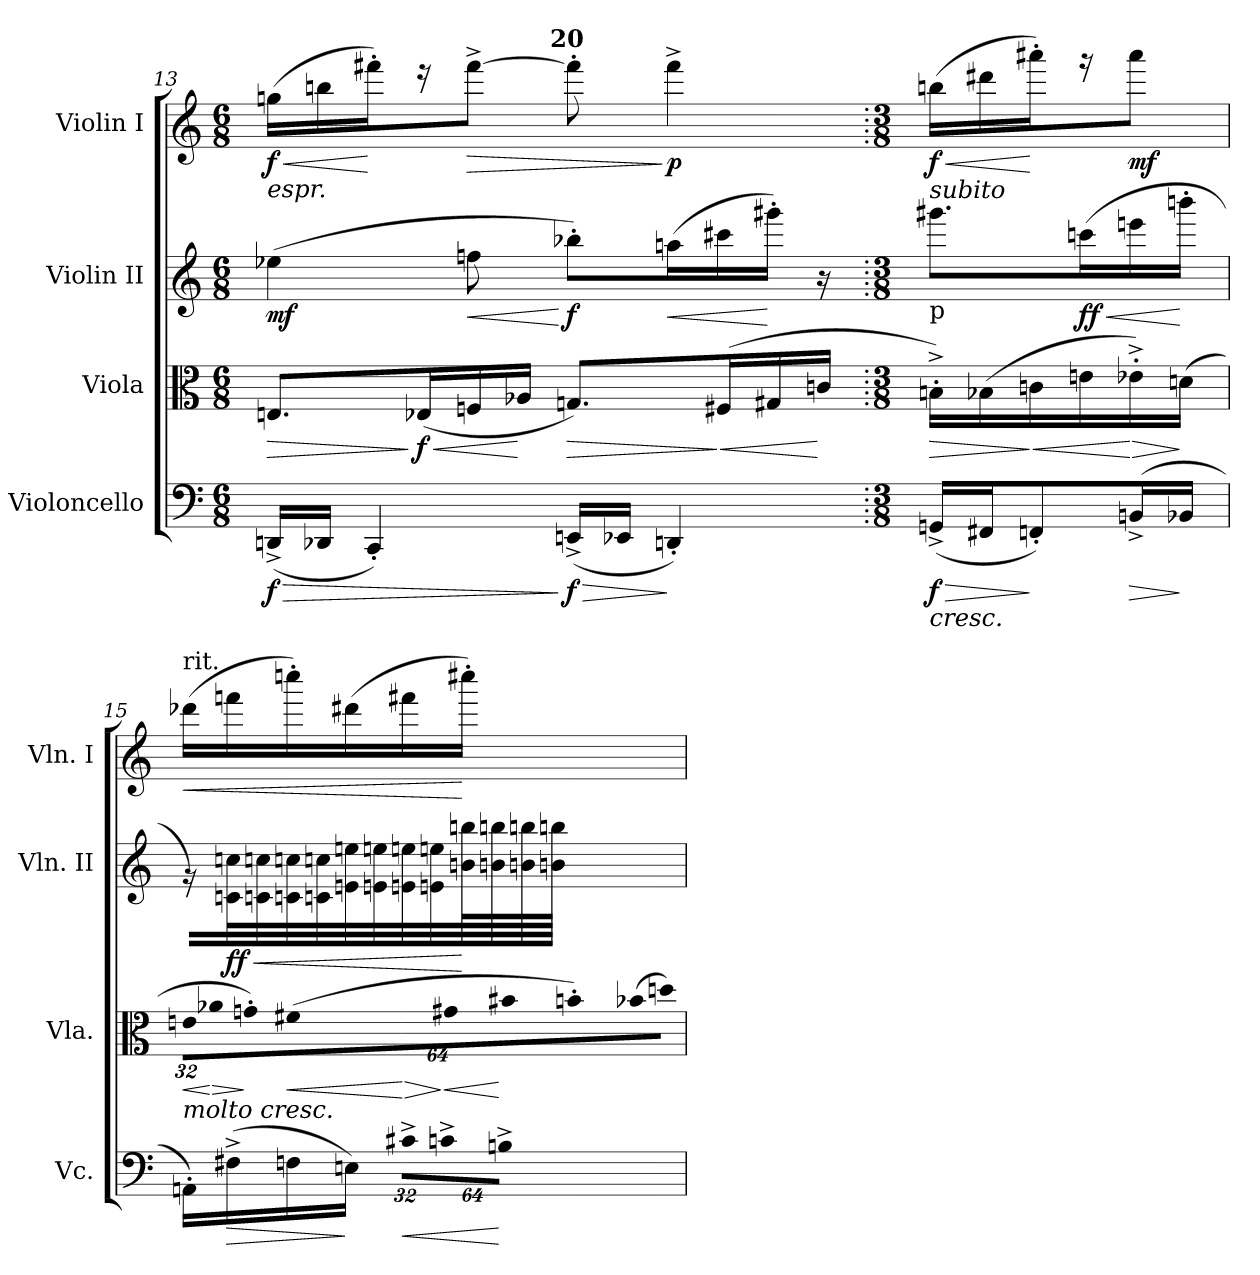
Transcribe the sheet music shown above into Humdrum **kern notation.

**kern	**dynam	**kern	**dynam	**kern	**dynam	**kern	**dynam
*part4	*part4	*part3	*part3	*part2	*part2	*part1	*part1
*staff4	*staff4	*staff3	*staff3	*staff2	*staff2	*staff1	*staff1
*I"Violoncello	*	*I"Viola	*	*I"Violin II	*	*I"Violin I	*
*I'Vc.	*	*I'Vla.	*	*I'Vln. II	*	*I'Vln. I	*
*clefF4	*	*clefC3	*	*clefG2	*	*clefG2	*
*k[]	*	*k[]	*	*k[]	*	*k[]	*
*C:	*	*C:	*	*C:	*	*C:	*
*M6/8	*	*M6/8	*	*M6/8	*	*M6/8	*
=13	=13	=13	=13	=13	=13	=13	=13
!	!	!	!	!	!	!LO:TX:b:i:t=espr.	!
!	!LO:HP:b	!	!LO:HP:b	!	!	!	!LO:HP:b
(16DDn^i/LL	> f	8.Eni/L	>	(4ee-Xi\	mf	(16ggni\LL	< f
16DD-Xi/JJ	.	.	.	.	.	16bbni\	.
4CC'i/)	.	.	.	.	.	16fff#X'i\J)	[
!	!	!	!LO:HP:n=1:b	!	!	!	!
.	.	(16E-Xi/L	] < f	.	.	16r	.
!	!	!	!	!	!LO:HP:b	!	!LO:HP:b
.	.	16Fni/	.	8ffni\	<	[>8fff#^i\J	>
.	.	16A-Xi/JJ	[	.	.	.	.
!	!	!	!	!	!	!LO:TX:a:B:cj:t=20	!
!	!LO:HP:n=1:b	!	!LO:HP:b	!	!	!	!
(16EEn^i/LL	] > f	8.Gni/L)	>	8bb-X'i\L)	[ f	8fff#'i\]	.
16EE-Xi/JJ	.	.	.	.	.	.	.
!	!	!	!	!	!LO:HP:b	!	!
4DDn'i/)	]	.	.	(16aani\L	<	4fff#^i\	] p
!	!	!	!LO:HP:n=1:b	!	!	!	!
.	.	(16F#Xi/L	] <	16ccc#Xi\	.	.	.
.	.	16G#Xi/	.	16ggg#X'i\JJ)	[	.	.
.	.	16cni/JJ	[	16r	.	.	.
=14.	=14.	=14.	=14.	=14.	=14.	=14.	=14.
*M3/8	*	*M3/8	*	*M3/8	*	*M3/8	*
!	!	!	!	!LO:TX:b:t=p	!	!	!
!	!	!	!	!LO:TX:i:t=subito	!	!	!
!LO:TX:b:i:t=cresc.	!	!	!	!	!	!	!
!	!LO:HP:b	!	!LO:HP:b	!	!	!	!LO:HP:b
(16GGn^i/LL	> f	16Bn'^i\LL)	>	8.ggg#Xi\L	.	(16bbni\LL	< f
16FF#Xi/J	.	(16B-Xi\	.	.	.	16ddd#Xi\	.
!	!	!	!LO:HP:n=1:b	!	!	!	!
8FFn'i/)	]	16cni\	] <	.	.	16aaa#X'i\J)	[
!	!	!	!	!	!LO:HP:b	!	!
.	.	16eni\	.	(16cccni\L	< ff	16r	.
!	!LO:HP:b	!	!LO:HP:n=1:b	!	!	!	!
(16BBn^i/L	>	16e-X'^i\)	[ >	16eeeni\	.	8aaa#i\J	mf
16BB-Xi/JJ	]	(16dni\JJ	]	16bbbn'i\JJ	[	.	.
=15	=15	=15	=15	=15	=15	=15	=15
*	*	*Xbrackettup	*	*	*	*	*
!	!	!	!	!	!	!LO:TX:t=rit.	!
!	!	!LO:TX:b:i:t=molto cresc.	!	!	!	!	!
!	!	!LO:N:vis=16	!LO:HP:b	!	!	!	!LO:HP:b
16AAn'i\LL)	.	512%21eni\LL	<	16r)	.	(16ddd-Xi\LL	<
!	!	!LO:N:vis=16	!LO:HP:n=1:b	!	!	!	!
.	.	1024%43a-Xi\	[ >	.	.	.	.
!	!LO:HP:b	!	!	!	!LO:HP:b	!	!
*	*	*	*	*tremolo	*	*	*
(16F#X^i\	>	.	.	32cni\ 32ccniLLL	< ff	16fffni\	.
!	!	!LO:N:vis=16	!	!	!	!	!
.	.	1024%43gn'i\J)	]	.	.	.	.
.	.	.	.	32cni\ 32ccni	.	.	.
!	!	!LO:N:vis=16	!LO:HP:b	!	!	!	!
16Fni\	.	(512%21f#Xi\L	<	32cni\ 32ccni	.	16ccccn'i\)	.
.	.	.	.	32cni\ 32ccni	.	.	.
!	!	!LO:N:vis=16	!	!	!	!	!
.	.	1024%43g#Xi\	.	.	.	.	.
16Eni\JJ)	]	.	.	32eni\ 32eeni	.	(16ddd#Xi\	.
!	!	!LO:N:vis=16	!	!	!	!	!
.	.	1024%43b#Xi\J	.	.	.	.	.
.	.	.	.	32eni\ 32eeni	.	.	.
*Xbrackettup	*	*	*	*	*	*	*
!LO:N:vis=16	!LO:HP:b	!LO:N:vis=16	!LO:HP:n=1:b	!	!	!	!
512%21c#X^i\LL	<	512%21bn'i\L)	[ >	32eni\ 32eeni	.	16fff#Xi\	.
.	.	.	.	32eni\ 32eeni	.	.	.
!LO:N:vis=16	!	!LO:N:vis=16	!LO:HP:n=1:b	!	!	!	!
1024%43cn^i\	.	(1024%43b-Xi\	] <	.	.	.	.
.	.	.	.	64bni\ 64bbni	[	16cccc#X'i\JJ)	[
.	.	.	.	64bni\ 64bbni	.	.	.
!LO:N:vis=16	!	!LO:N:vis=16	!	!	!	!	!
1024%43Bn^i\JJ	[	1024%43ddni\JJ)	[	.	.	.	.
.	.	.	.	64bni\ 64bbni	.	.	.
.	.	.	.	64bni\ 64bbniJJJJ	.	.	.
*	*	*	*	*Xtremolo	*	*	*
=	=	=	=	=	=	=	=
*-	*-	*-	*-	*-	*-	*-	*-
